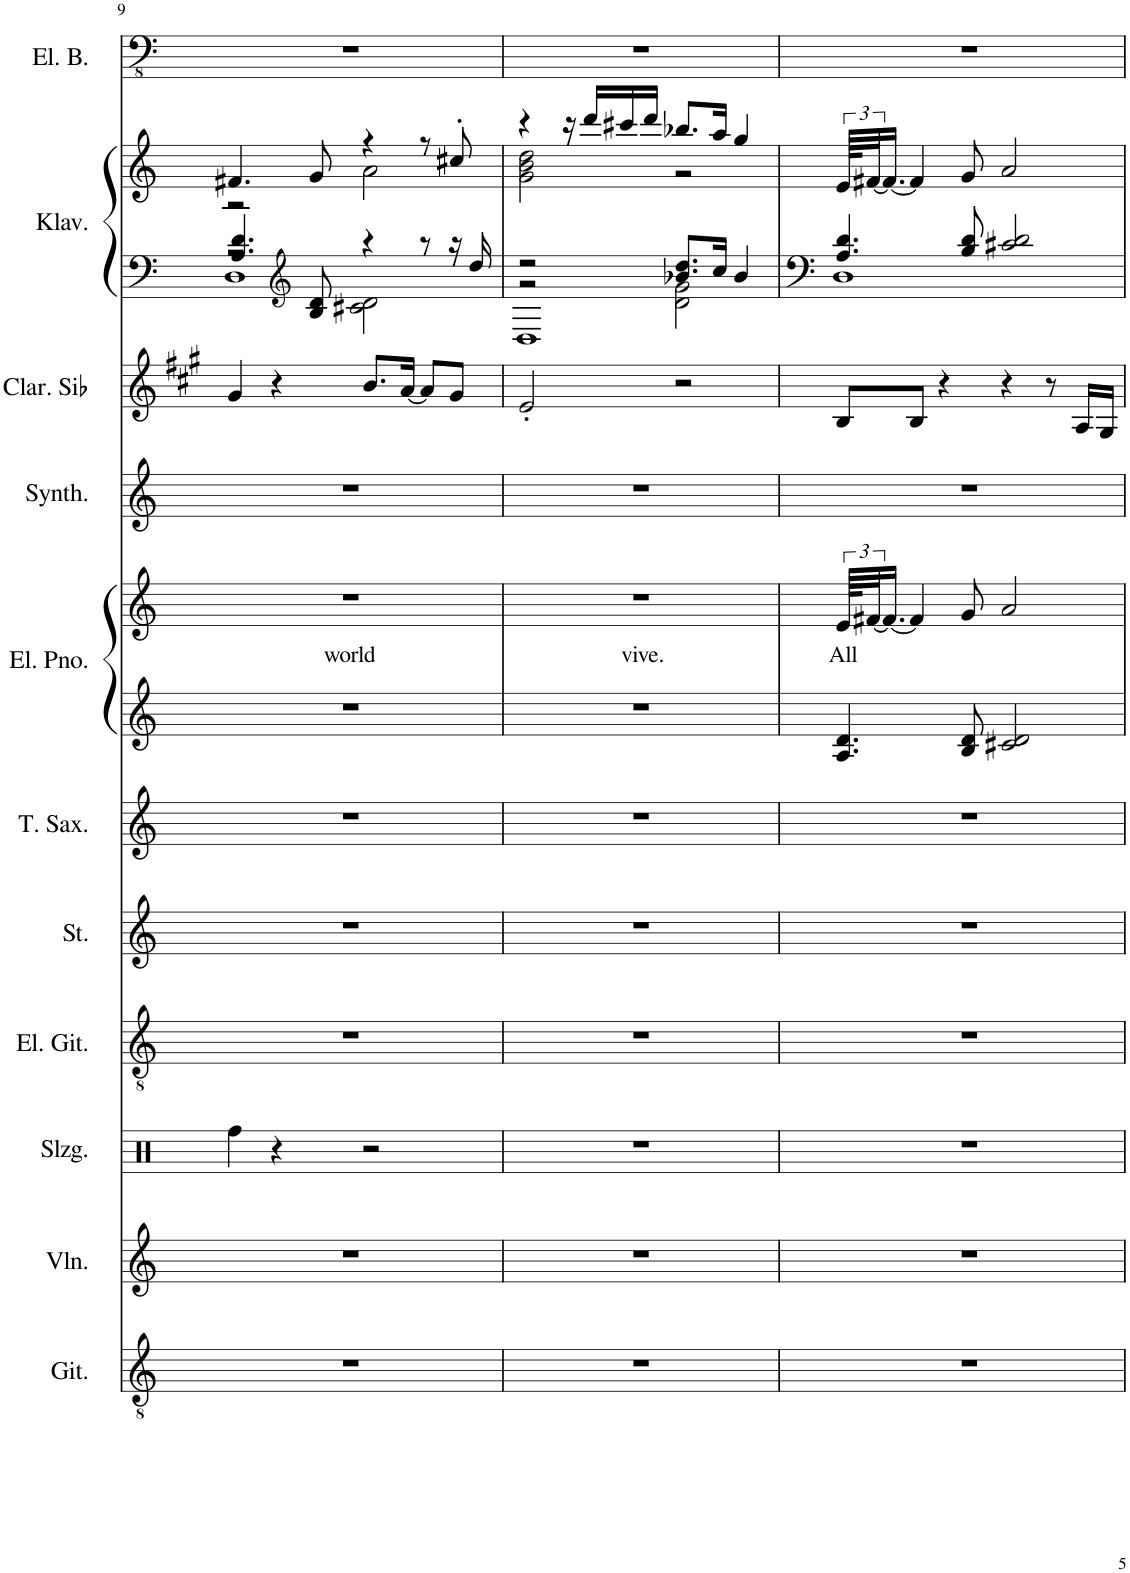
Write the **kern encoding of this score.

**kern	**kern	**kern	**kern	**kern	**kern	**kern	**kern	**text	**kern	**kern	**kern	**kern	**kern
*part11	*part10	*part9	*part8	*part7	*part6	*part5	*part5	*part5	*part4	*part3	*part2	*part2	*part1
*staff13	*staff12	*staff11	*staff10	*staff9	*staff8	*staff7	*staff6	*staff6	*staff5	*staff4	*staff3	*staff2	*staff1
*I"Klassische Gitarre	*I"Violinen	*I"Schlagzeug	*I"Elektrische Gitarre	*I"Stimme	*I"Tenor Saxophon	*I"Elektrisches Piano	*	*	*I"String Synthesizer	*I"Clarinette en Sib	*I"Klavier	*	*I"5-stg. elektrischer Bass, Up Where We Belong - Cocker, Joe
*I'Git.	*I'Vln.	*I'Slzg.	*I'El. Git.	*I'St.	*I'T. Sax.	*I'El. Pno.	*	*	*I'Synth.	*I'Clar. Sib	*I'Klav.	*	*I'El. B.
!!LO:PB:g=z
*clefGv2	*clefG2	*clefX	*clefGv2	*clefG2	*clefG2	*clefG2	*clefG2	*	*clefG2	*clefG2	*clefF4	*clefG2	*clefFv4
*	*	*	*	*	*Trd8c14	*	*	*	*	*Trd1c2	*	*	*
*k[]	*k[]	*k[]	*k[]	*k[]	*k[]	*k[]	*k[]	*	*k[]	*k[f#c#g#]	*k[]	*k[]	*k[]
*M4/4	*M4/4	*M4/4	*M4/4	*M4/4	*M4/4	*M4/4	*M4/4	*	*M4/4	*M4/4	*M4/4	*M4/4	*M4/4
=9	=9	=9	=9	=9	=9	=9	=9	=9	=9	=9	=9	=9	=9
!	!	!	!	!	!	!	!	!LO:LY:b	!	!	!	!	!
*	*	*	*	*	*	*	*	*	*	*	*^	*^	*
*	*	*	*	*	*	*	*	*	*	*	*	*^	*	*	*
1r	1r	4Rff\	1r	1r	1r	1r	1r	world	1r	4g#/	4.A/ 4.d/	2r	1D	4.f#X/	2r	1r
.	.	4r	.	.	.	.	.	.	.	4r	.	.	.	.	.	.
*	*	*	*	*	*	*	*	*	*	*	*clefG2	*	*	*	*	*
.	.	.	.	.	.	.	.	.	.	.	8B/ 8d/	.	.	8g/	.	.
.	.	2r	.	.	.	.	.	.	.	8.b/L	4r	2c#X\ 2d\	.	4r	2a\	.
.	.	.	.	.	.	.	.	.	.	[16a/Jk	.	.	.	.	.	.
.	.	.	.	.	.	.	.	.	.	8a/L]	8r	.	.	8r	.	.
.	.	.	.	.	.	.	.	.	.	8g#/J	16r	.	.	8cc#X'/	.	.
.	.	.	.	.	.	.	.	.	.	.	16dd/	.	.	.	.	.
=10	=10	=10	=10	=10	=10	=10	=10	=10	=10	=10	=10	=10	=10	=10	=10	=10
!	!	!	!	!	!	!	!	!LO:LY:b	!	!	!	!	!	!	!	!
1r	1r	1r	1r	1r	1r	1r	1r	vive.	1r	2e'/	2r	2r	1D	4r	2g\ 2b\ 2dd\	1r
.	.	.	.	.	.	.	.	.	.	.	.	.	.	16r	.	.
.	.	.	.	.	.	.	.	.	.	.	.	.	.	16ddd/LL	.	.
.	.	.	.	.	.	.	.	.	.	.	.	.	.	16ccc#X/	.	.
.	.	.	.	.	.	.	.	.	.	.	.	.	.	16ddd/JJ	.	.
.	.	.	.	.	.	.	.	.	.	2r	8.b-X/ 8.dd/L	2d\ 2g\	.	8.bb-X/L	2r	.
.	.	.	.	.	.	.	.	.	.	.	16cc/Jk	.	.	16aa/Jk	.	.
.	.	.	.	.	.	.	.	.	.	.	4b-/	.	.	4gg/	.	.
*	*	*	*	*	*	*	*	*	*	*	*v	*v	*v	*	*	*
*	*	*	*	*	*	*	*	*	*	*	*	*v	*v	*
=11	=11	=11	=11	=11	=11	=11	=11	=11	=11	=11	=11	=11	=11
!	!	!	!	!	!	!	!	!LO:LY:b	!	!	!	!	!
*	*	*	*	*	*	*	*	*	*	*	*^	*	*
1r	1r	1r	1r	1r	1r	4.A/ 4.d/	96e/KLLL	All	1r	8B/L	4.A/ 4.d/	1D	96e/KLLL	1r
.	.	.	.	.	.	.	[48f#X/J	.	.	.	.	.	[48f#X/J	.
.	.	.	.	.	.	.	16.f#/JJ_	.	.	.	.	.	16.f#/JJ_	.
.	.	.	.	.	.	.	4f#/]	.	.	8B/J	.	.	4f#/]	.
.	.	.	.	.	.	.	.	.	.	4r	.	.	.	.
.	.	.	.	.	.	8B/ 8d/	8g/	.	.	.	8B/ 8d/	.	8g/	.
.	.	.	.	.	.	2c#X/ 2d/	2a/	.	.	4r	2c#X/ 2d/	.	2a/	.
.	.	.	.	.	.	.	.	.	.	8r	.	.	.	.
.	.	.	.	.	.	.	.	.	.	16A/LL	.	.	.	.
.	.	.	.	.	.	.	.	.	.	16G#/JJ	.	.	.	.
*	*	*	*	*	*	*	*	*	*	*	*v	*v	*	*
=	=	=	=	=	=	=	=	=	=	=	=	=	=
*-	*-	*-	*-	*-	*-	*-	*-	*-	*-	*-	*-	*-	*-
